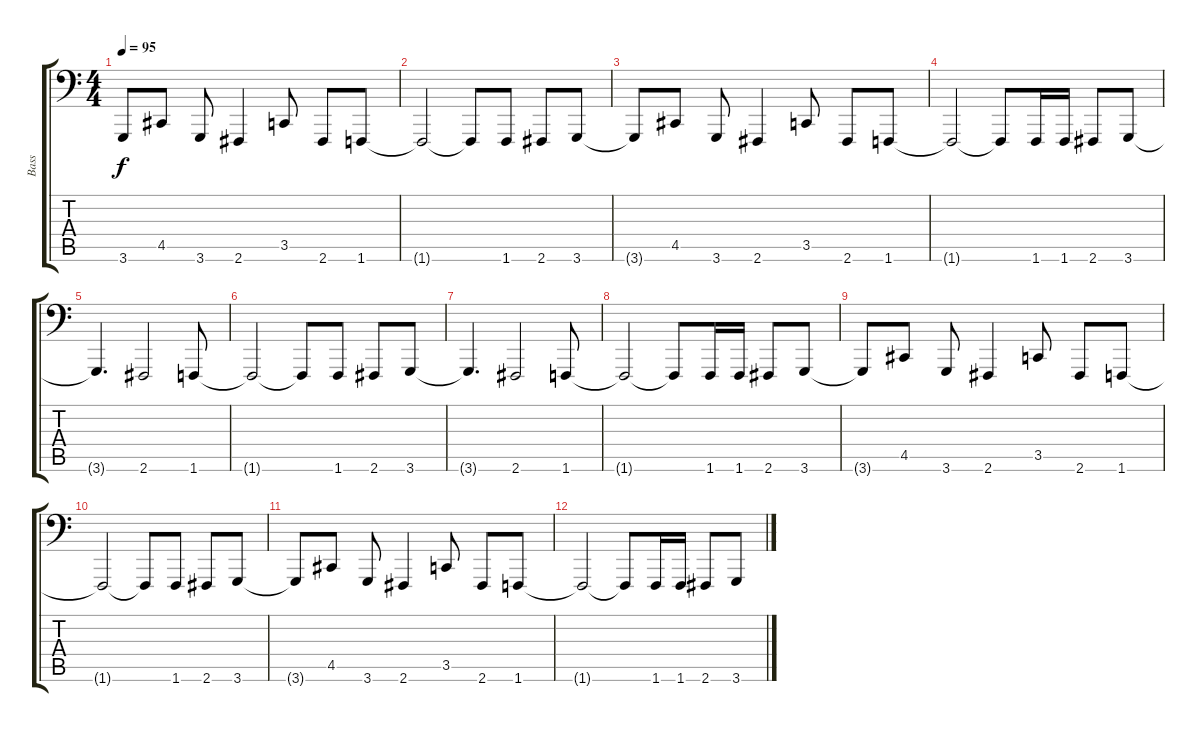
\track ("Bass" "Bass") {instrument electricbassfinger}
\staff {score tabs}
\tuning (E2 B1 G1 D1 A0 E0) {hide}
\ts (4 4)
\tempo 95
\clef f4
\ks c
3.6{t}.8{dy f} 4.5.8 3.6.8 2.6.4 3.5.8 2.6.8 1.6.8 |
1.6{t}.2 1.6{t}.8 1.6.8 2.6.8 3.6.8 |
3.6{t}.8 4.5.8 3.6.8 2.6.4 3.5.8 2.6.8 1.6.8 |
1.6{t}.2 1.6{t}.8 1.6.16 1.6.16 2.6.8 3.6.8 |
3.6{t}.4{d} 2.6.2 1.6.8 |
1.6{t}.2 1.6{t}.8 1.6.8 2.6.8 3.6.8 |
3.6{t}.4{d} 2.6.2 1.6.8 |
1.6{t}.2 1.6{t}.8 1.6.16 1.6.16 2.6.8 3.6.8 |
3.6{t}.8 4.5.8 3.6.8 2.6.4 3.5.8 2.6.8 1.6.8 |
1.6{t}.2 1.6{t}.8 1.6.8 2.6.8 3.6.8 |
3.6{t}.8 4.5.8 3.6.8 2.6.4 3.5.8 2.6.8 1.6.8 |
1.6{t}.2 1.6{t}.8 1.6.16 1.6.16 2.6.8 3.6.8
